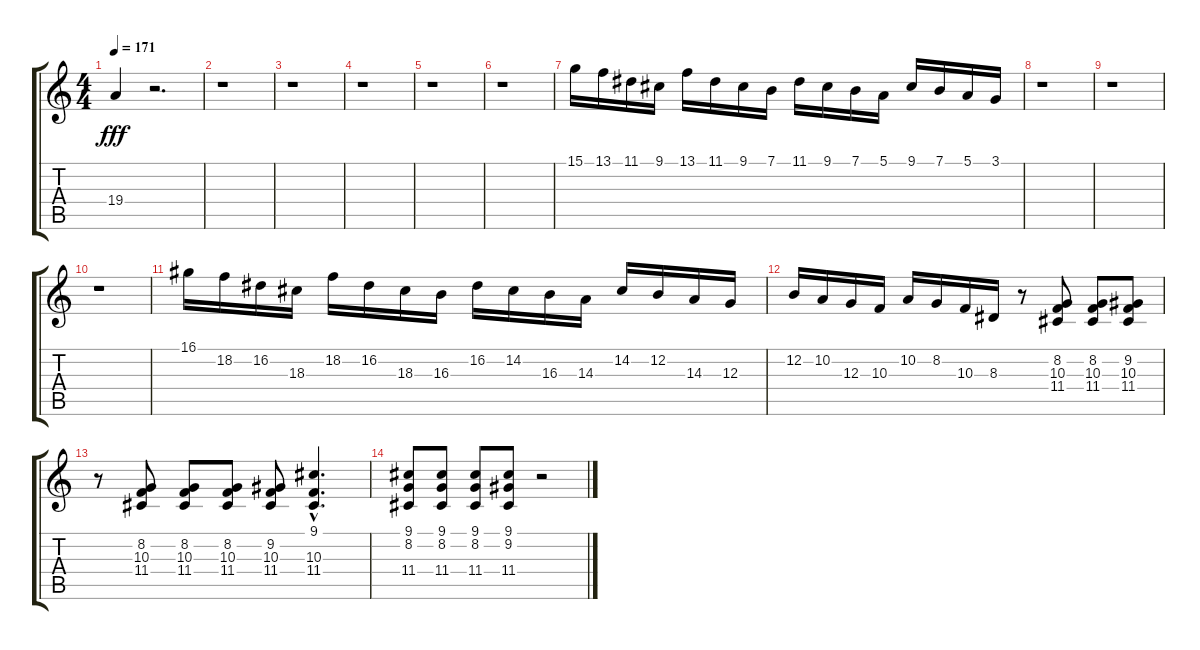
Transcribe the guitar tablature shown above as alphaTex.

\track "" {instrument stringensemble1}
\staff {score tabs}
\tuning (E4 B3 G3 D3 A2 E2) {hide}
\ts (4 4)
\tempo 171
\clef g2
\ks c
19.4.4{dy fff} r.2{d} |
r.1 |
r.1 |
r.1 |
r.1 |
r.1 |
15.1.16 13.1.16 11.1.16 9.1.16 13.1.16 11.1.16 9.1.16 7.1.16 11.1.16 9.1.16 7.1.16 5.1.16 9.1.16 7.1.16 5.1.16 3.1.16 |
r.1 |
r.1 |
r.1 |
16.1.16 18.2.16 16.2.16 18.3.16 18.2.16 16.2.16 18.3.16 16.3.16 16.2.16 14.2.16 16.3.16 14.3.16 14.2.16 12.2.16 14.3.16 12.3.16 |
12.2.16 10.2.16 12.3.16 10.3.16 10.2.16 8.2.16 10.3.16 8.3.16 r.8 (8.2 10.3 11.4).8 (8.2 10.3 11.4).8 (9.2 10.3 11.4).8 |
r.8 (8.2 10.3 11.4).8 (8.2 10.3 11.4).8 (8.2 10.3 11.4).8 (9.2 10.3 11.4).8 (9.1{hac} 10.3{hac} 11.4{hac}).4{d} |
(9.1 8.2 11.4).8 (9.1 8.2 11.4).8 (9.1 8.2 11.4).8 (9.1 9.2 11.4).8 r.2
